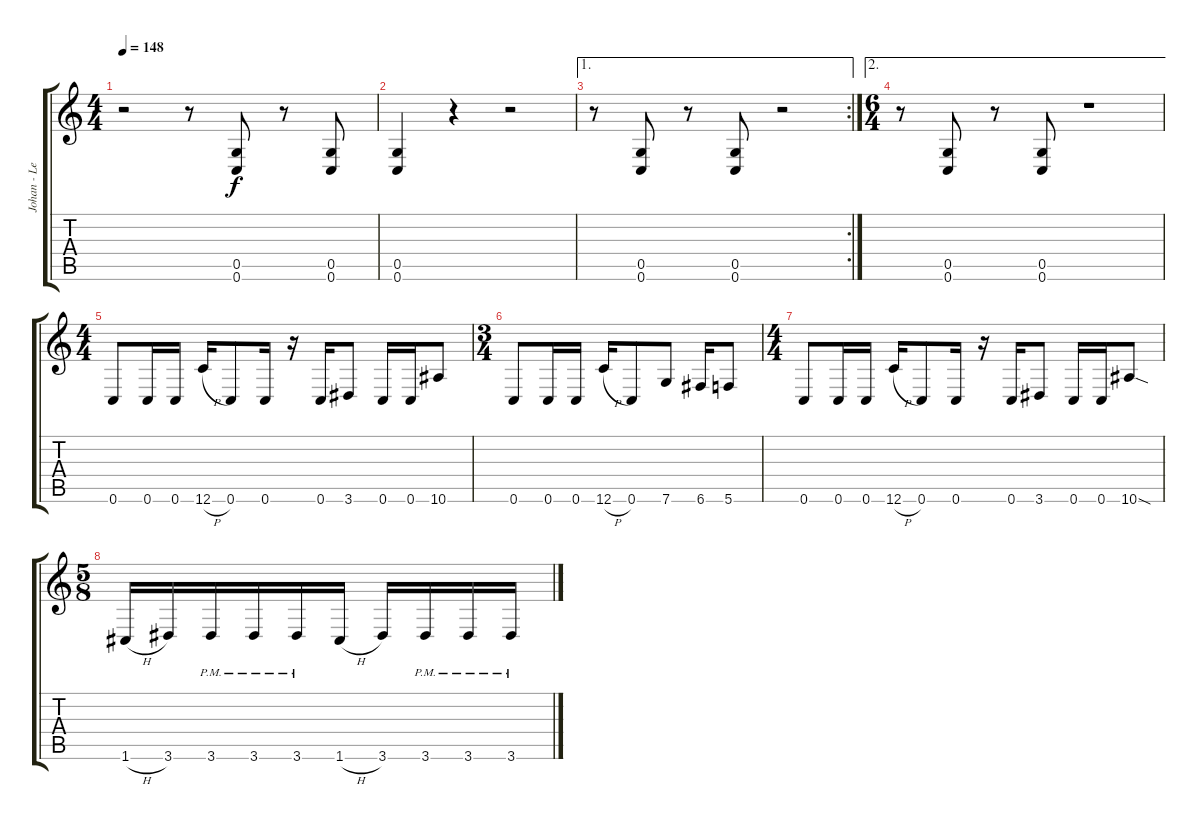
\track ("Johan - Lead Guitar" "Johan - Le") {instrument distortionguitar}
\staff {score tabs}
\tuning (D4 A3 F3 C3 G2 C2) {hide}
\ts (4 4)
\tempo 148
\clef g2
\ks c
r.2{dy f} r.8 (0.5 0.6).8 r.8 (0.5 0.6).8 |
(0.5 0.6).4 r.4 r.2 |
\ae 1
\rc 2
r.8 (0.5 0.6).8 r.8 (0.5 0.6).8 r.2 |
\ae 2
\ts (6 4)
r.8 (0.5 0.6).8 r.8 (0.5 0.6).8 r.1 |
\ts (4 4)
0.6.8 0.6.16 0.6.16 12.6{h}.16 0.6.8 0.6.16 r.16 0.6.16 3.6.8 0.6.16 0.6.16 10.6.8 |
\ts (3 4)
0.6.8 0.6.16 0.6.16 12.6{h}.16 0.6.8 7.6.8 6.6.16 5.6.8 |
\ts (4 4)
0.6.8 0.6.16 0.6.16 12.6{h}.16 0.6.8 0.6.16 r.16 0.6.16 3.6.8 0.6.16 0.6.16 10.6{sod}.8 |
\ts (5 8)
1.6{h}.16 3.6.16 3.6{pm}.16 3.6{pm}.16 3.6{pm}.16 1.6{h}.16 3.6.16 3.6{pm}.16 3.6{pm}.16 3.6{pm}.16
